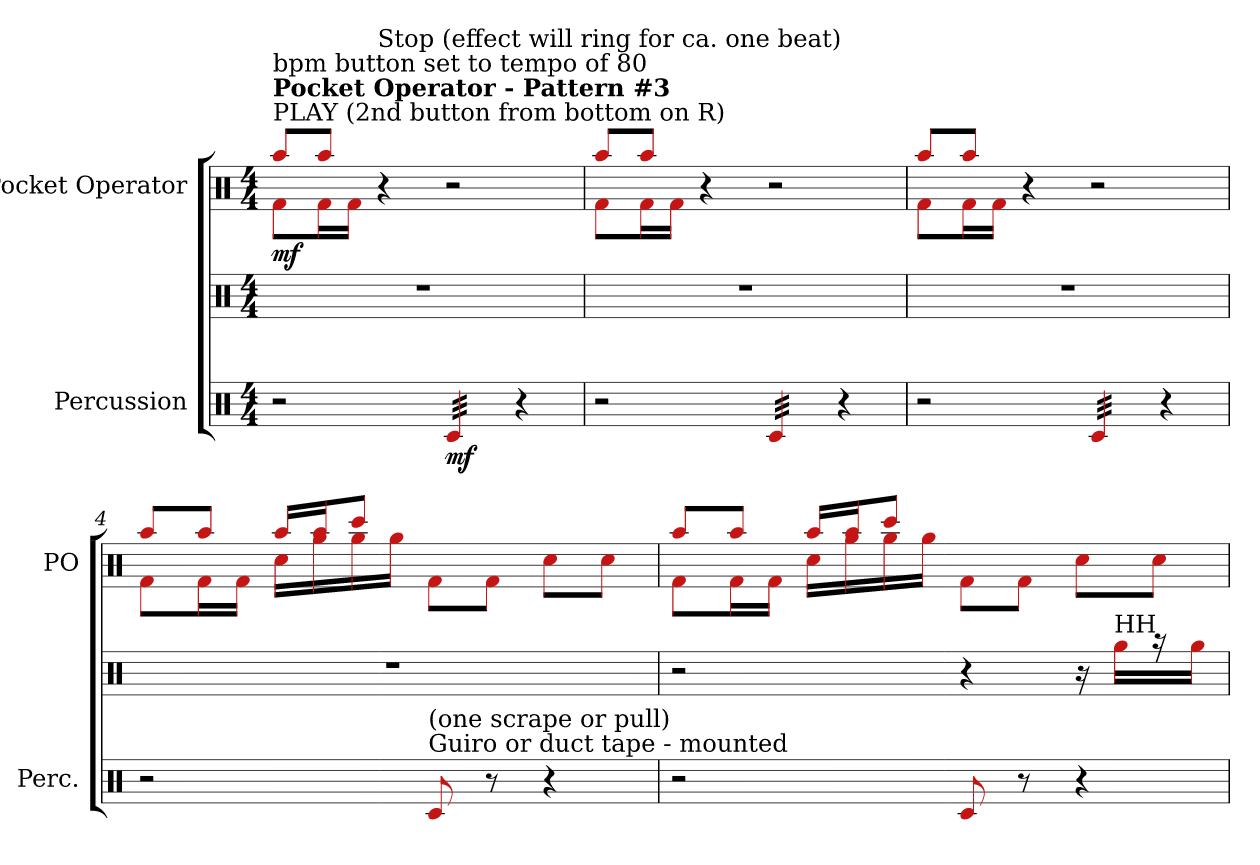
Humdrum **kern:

**kern	**kern	**dynam	**kern	**dynam
*part2	*part2	*part2	*part1	*part1
*staff3	*staff2	*staff2/3	*staff1	*staff1
*I"Percussion	*	*	*I"Pocket Operator	*
*I'Perc.	*	*	*I'PO	*
*clefX	*clefX	*	*clefX	*
*k[]	*k[]	*	*k[]	*
*M4/4	*M4/4	*	*M4/4	*
*MM80	*MM80	*	*MM80	*
=1	=1	=1	=1	=1
*	*	*	*^	*
!	!	!	!LO:TX:a:t=PLAY (2nd button from bottom on R)	!	!
!	!	!	!LO:TX:a:B:t=Pocket Operator - Pattern #3	!	!
!	!	!	!LO:TX:a:t=bpm button set to tempo of 80	!	!
!	!	!	!	!	!LO:DY:b
2r	1r	.	8aa/L	8f\L	mf
.	.	.	8aa/J	16f\L	.
.	.	.	.	16f\JJ	.
!	!	!	!LO:TX:a:t=Stop (effect will ring for ca. one beat)	!	!
.	.	.	4r	2.ryy	.
!LO:TX:a:t=Crinkle tissue paper rapidly	!	!	!	!	!
!LO:TX:a:t=(mounted/taped down)	!	!	!	!	!
!	!	!LO:DY:b=2	!	!	!
*tremolo	*	*	*	*	*
32c/LLL	.	mf	2r	.	.
32c/	.	.	.	.	.
32c/	.	.	.	.	.
32c/	.	.	.	.	.
32c/	.	.	.	.	.
32c/	.	.	.	.	.
32c/	.	.	.	.	.
32c/JJJ	.	.	.	.	.
4r	.	.	.	.	.
=2	=2	=2	=2	=2	=2
2r	1r	.	8aa/L	8f\L	.
.	.	.	8aa/J	16f\L	.
.	.	.	.	16f\JJ	.
.	.	.	4r	2.ryy	.
32c/LLL	.	.	2r	.	.
32c/	.	.	.	.	.
32c/	.	.	.	.	.
32c/	.	.	.	.	.
32c/	.	.	.	.	.
32c/	.	.	.	.	.
32c/	.	.	.	.	.
32c/JJJ	.	.	.	.	.
4r	.	.	.	.	.
=3	=3	=3	=3	=3	=3
2r	1r	.	8aa/L	8f\L	.
.	.	.	8aa/J	16f\L	.
.	.	.	.	16f\JJ	.
.	.	.	4r	2.ryy	.
32c/LLL	.	.	2r	.	.
32c/	.	.	.	.	.
32c/	.	.	.	.	.
32c/	.	.	.	.	.
32c/	.	.	.	.	.
32c/	.	.	.	.	.
32c/	.	.	.	.	.
32c/JJJ	.	.	.	.	.
*Xtremolo	*	*	*	*	*
4r	.	.	.	.	.
!!LO:LB:g=z	!!
=4	=4	=4	=4	=4	=4
2r	1r	.	8aa/L	8f\L	.
.	.	.	8aa/J	16f\L	.
.	.	.	.	16f\JJ	.
.	.	.	16aa/LL	16cc\LL	.
.	.	.	16aa/J	16gg\	.
.	.	.	8ccc/J	16gg\	.
.	.	.	.	16gg\JJ	.
!LO:TX:a:t=Guiro or duct tape - mounted	!	!	!	!	!
!LO:TX:a:t=(one scrape or pull)	!	!	!	!	!
8c/	.	.	2ryy	8f\L	.
8r	.	.	.	8f\J	.
4r	.	.	.	8cc\L	.
.	.	.	.	8cc\J	.
=5	=5	=5	=5	=5	=5
2r	2r	.	8aa/L	8f\L	.
.	.	.	8aa/J	16f\L	.
.	.	.	.	16f\JJ	.
.	.	.	16aa/LL	16cc\LL	.
.	.	.	16aa/J	16gg\	.
.	.	.	8ccc/J	16gg\	.
.	.	.	.	16gg\JJ	.
8c/	4r	.	2ryy	8f\L	.
8r	.	.	.	8f\J	.
4r	16r	.	.	8cc\L	.
!	!LO:TX:a:t=HH	!	!	!	!
.	16gg\LL	.	.	.	.
.	16r	.	.	8cc\J	.
.	16gg\JJ	.	.	.	.
*	*	*	*v	*v	*
=	=	=	=	=
*-	*-	*-	*-	*-
